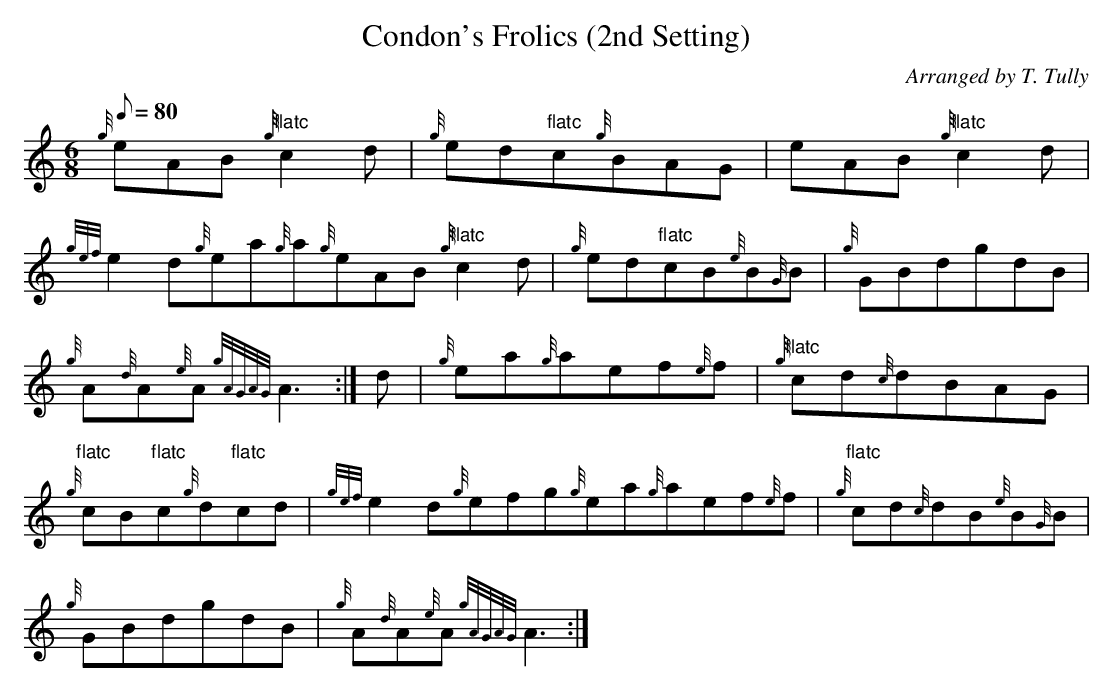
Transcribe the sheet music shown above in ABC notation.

X:1
T:Condon's Frolics (2nd Setting)
M:6/8
L:1/8
Q:80
C:Arranged by T. Tully
K:HP
{g}eAB{g}"flatc"c2d | \
{g}ed"flatc"c{g}BAG | \
eAB{g}"flatc"c2d |
{gef}e2d{g}ea{g}a{g}eAB{g}"flatc"c2d | \
{g}ed"flatc"cB{e}B{G}B | \
{g}GBdgdB |
{g}A{d}A{e}A{gAGAG}A3 :| \
d | \
{g}ea{g}aef{e}f | \
{g}"flatc"cd{c}dBAG |
{g}"flatc"cB"flatc"c{g}d"flatc"cd | \
{gef}e2d{g}efg{g}ea{g}aef{e}f | \
{g}"flatc"cd{c}dB{e}B{G}B |
{g}GBdgdB | \
{g}A{d}A{e}A{gAGAG}A3 :|
